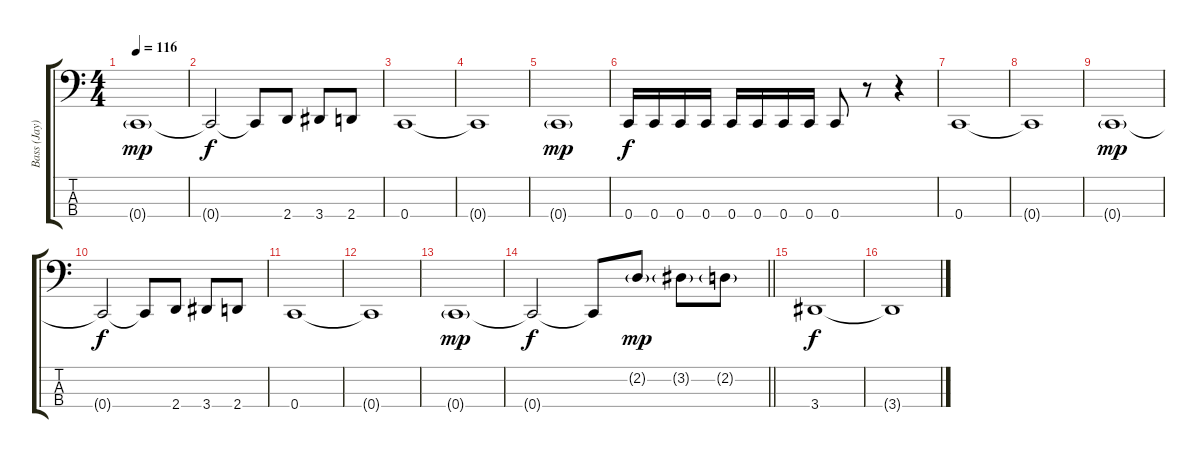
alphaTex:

\track ("Bass (Jay)" "Bass (Jay)") {instrument electricbasspick}
\staff {score tabs}
\tuning (F2 C2 G1 C1) {hide}
\ts (4 4)
\tempo 116
\clef f4
\ks c
0.4{g}.1{dy mp} |
0.4{t}.2{dy f} 0.4{t}.8 2.4.8 3.4.8 2.4.8 |
0.4.1 |
0.4{t}.1 |
0.4{g}.1{dy mp} |
0.4.16{dy f} 0.4.16 0.4.16 0.4.16 0.4.16 0.4.16 0.4.16 0.4.16 0.4.8 r.8 r.4 |
0.4.1 |
0.4{t}.1 |
0.4{g}.1{dy mp} |
0.4{t}.2{dy f} 0.4{t}.8 2.4.8 3.4.8 2.4.8 |
0.4.1 |
0.4{t}.1 |
0.4{g}.1{dy mp} |
\barLineRight lightlight
0.4{t}.2{dy f} 0.4{t}.8 2.2{g}.8{dy mp} 3.2{g}.8 2.2{g}.8 |
3.4.1{dy f} |
3.4{t}.1
